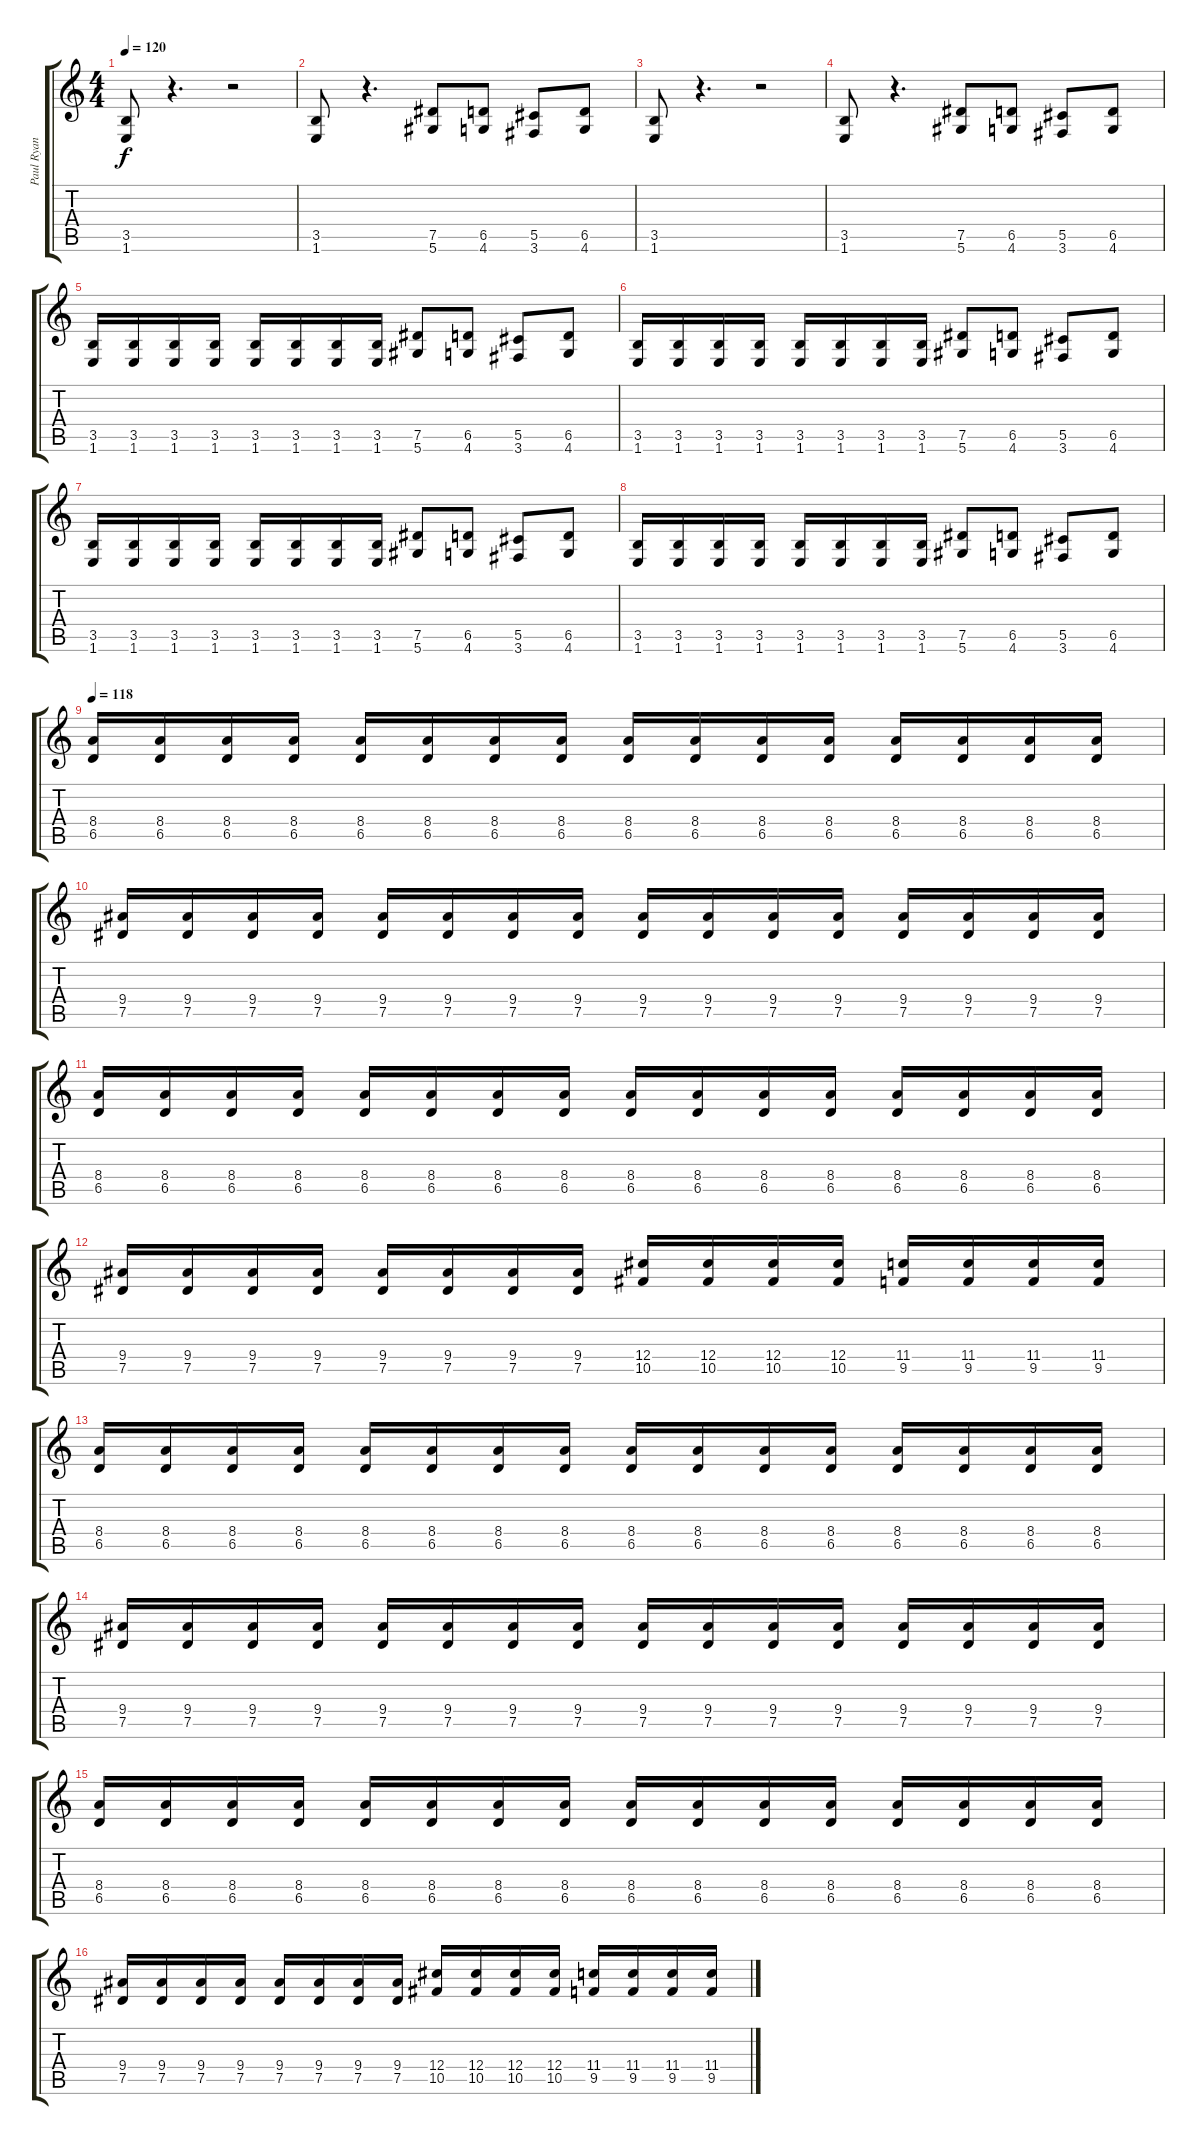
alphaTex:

\track ("Paul Ryan" "Paul Ryan") {instrument distortionguitar}
\staff {score tabs}
\tuning (Eb4 Bb3 Gb3 Db3 Ab2 Eb2) {hide}
\ts (4 4)
\tempo 120
\clef g2
\ks c
(3.5 1.6).8{dy f instrument distortionguitar} r.4{d} r.2 |
(3.5 1.6).8 r.4{d} (7.5 5.6).8 (6.5 4.6).8 (5.5 3.6).8 (6.5 4.6).8 |
(3.5 1.6).8 r.4{d} r.2 |
(3.5 1.6).8 r.4{d} (7.5 5.6).8 (6.5 4.6).8 (5.5 3.6).8 (6.5 4.6).8 |
(3.5 1.6).16 (3.5 1.6).16 (3.5 1.6).16 (3.5 1.6).16 (3.5 1.6).16 (3.5 1.6).16 (3.5 1.6).16 (3.5 1.6).16 (7.5 5.6).8 (6.5 4.6).8 (5.5 3.6).8 (6.5 4.6).8 |
(3.5 1.6).16 (3.5 1.6).16 (3.5 1.6).16 (3.5 1.6).16 (3.5 1.6).16 (3.5 1.6).16 (3.5 1.6).16 (3.5 1.6).16 (7.5 5.6).8 (6.5 4.6).8 (5.5 3.6).8 (6.5 4.6).8 |
(3.5 1.6).16 (3.5 1.6).16 (3.5 1.6).16 (3.5 1.6).16 (3.5 1.6).16 (3.5 1.6).16 (3.5 1.6).16 (3.5 1.6).16 (7.5 5.6).8 (6.5 4.6).8 (5.5 3.6).8 (6.5 4.6).8 |
(3.5 1.6).16 (3.5 1.6).16 (3.5 1.6).16 (3.5 1.6).16 (3.5 1.6).16 (3.5 1.6).16 (3.5 1.6).16 (3.5 1.6).16 (7.5 5.6).8 (6.5 4.6).8 (5.5 3.6).8 (6.5 4.6).8 |
\tempo 118
(8.4 6.5).16 (8.4 6.5).16 (8.4 6.5).16 (8.4 6.5).16 (8.4 6.5).16 (8.4 6.5).16 (8.4 6.5).16 (8.4 6.5).16 (8.4 6.5).16 (8.4 6.5).16 (8.4 6.5).16 (8.4 6.5).16 (8.4 6.5).16 (8.4 6.5).16 (8.4 6.5).16 (8.4 6.5).16 |
(9.4 7.5).16 (9.4 7.5).16 (9.4 7.5).16 (9.4 7.5).16 (9.4 7.5).16 (9.4 7.5).16 (9.4 7.5).16 (9.4 7.5).16 (9.4 7.5).16 (9.4 7.5).16 (9.4 7.5).16 (9.4 7.5).16 (9.4 7.5).16 (9.4 7.5).16 (9.4 7.5).16 (9.4 7.5).16 |
(8.4 6.5).16 (8.4 6.5).16 (8.4 6.5).16 (8.4 6.5).16 (8.4 6.5).16 (8.4 6.5).16 (8.4 6.5).16 (8.4 6.5).16 (8.4 6.5).16 (8.4 6.5).16 (8.4 6.5).16 (8.4 6.5).16 (8.4 6.5).16 (8.4 6.5).16 (8.4 6.5).16 (8.4 6.5).16 |
(9.4 7.5).16 (9.4 7.5).16 (9.4 7.5).16 (9.4 7.5).16 (9.4 7.5).16 (9.4 7.5).16 (9.4 7.5).16 (9.4 7.5).16 (12.4 10.5).16 (12.4 10.5).16 (12.4 10.5).16 (12.4 10.5).16 (11.4 9.5).16 (11.4 9.5).16 (11.4 9.5).16 (11.4 9.5).16 |
(8.4 6.5).16 (8.4 6.5).16 (8.4 6.5).16 (8.4 6.5).16 (8.4 6.5).16 (8.4 6.5).16 (8.4 6.5).16 (8.4 6.5).16 (8.4 6.5).16 (8.4 6.5).16 (8.4 6.5).16 (8.4 6.5).16 (8.4 6.5).16 (8.4 6.5).16 (8.4 6.5).16 (8.4 6.5).16 |
(9.4 7.5).16 (9.4 7.5).16 (9.4 7.5).16 (9.4 7.5).16 (9.4 7.5).16 (9.4 7.5).16 (9.4 7.5).16 (9.4 7.5).16 (9.4 7.5).16 (9.4 7.5).16 (9.4 7.5).16 (9.4 7.5).16 (9.4 7.5).16 (9.4 7.5).16 (9.4 7.5).16 (9.4 7.5).16 |
(8.4 6.5).16 (8.4 6.5).16 (8.4 6.5).16 (8.4 6.5).16 (8.4 6.5).16 (8.4 6.5).16 (8.4 6.5).16 (8.4 6.5).16 (8.4 6.5).16 (8.4 6.5).16 (8.4 6.5).16 (8.4 6.5).16 (8.4 6.5).16 (8.4 6.5).16 (8.4 6.5).16 (8.4 6.5).16 |
(9.4 7.5).16 (9.4 7.5).16 (9.4 7.5).16 (9.4 7.5).16 (9.4 7.5).16 (9.4 7.5).16 (9.4 7.5).16 (9.4 7.5).16 (12.4 10.5).16 (12.4 10.5).16 (12.4 10.5).16 (12.4 10.5).16 (11.4 9.5).16 (11.4 9.5).16 (11.4 9.5).16 (11.4 9.5).16
